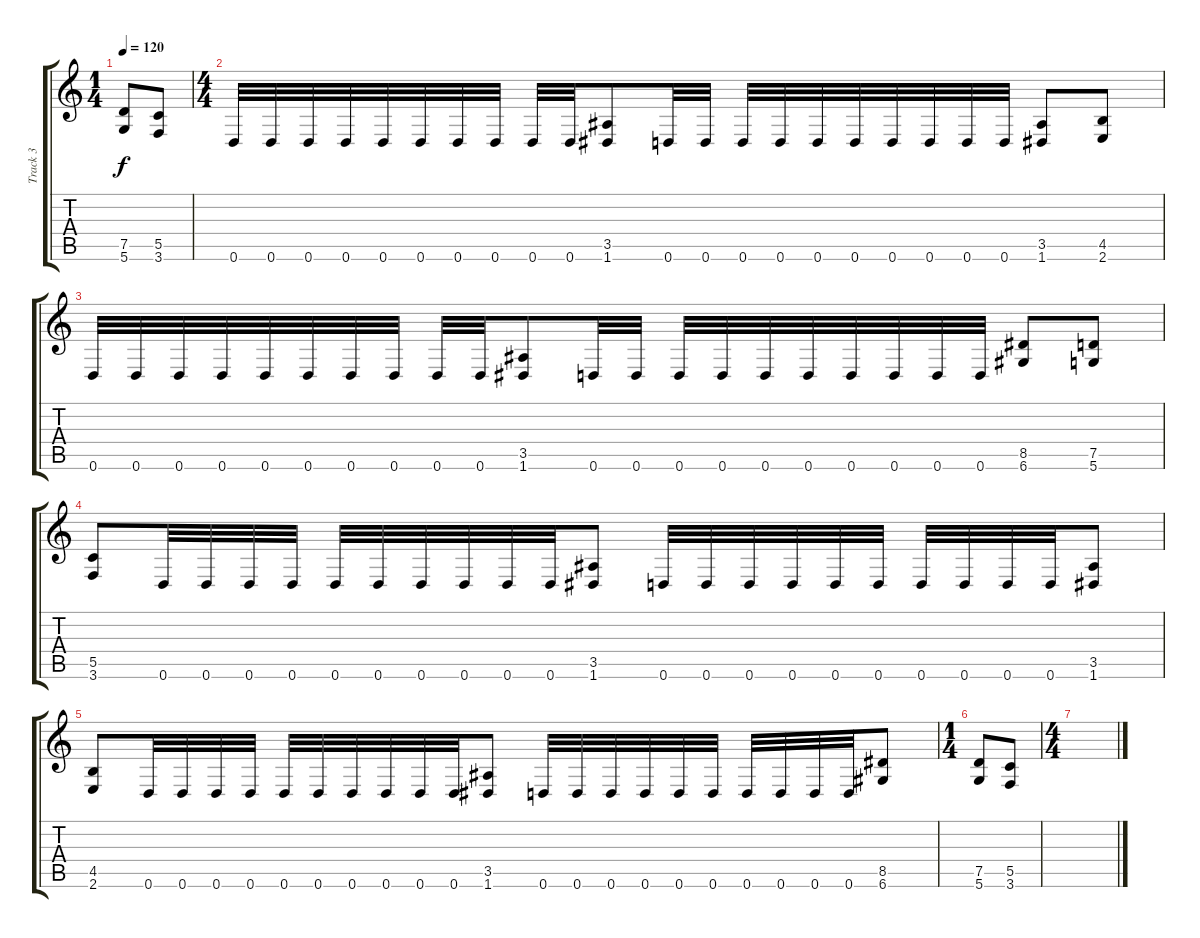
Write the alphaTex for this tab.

\track ("Track 3" "Track 3") {instrument distortionguitar}
\staff {score tabs}
\tuning (D4 A3 F3 C3 G2 D2) {hide}
\ts (1 4)
\tempo 120
\clef g2
\ks c
(7.5 5.6).8{dy f} (5.5 3.6).8 |
\ts (4 4)
0.6.32 0.6.32 0.6.32 0.6.32 0.6.32 0.6.32 0.6.32 0.6.32 0.6.32 0.6.32 (3.5 1.6).8 0.6.32 0.6.32 0.6.32 0.6.32 0.6.32 0.6.32 0.6.32 0.6.32 0.6.32 0.6.32 (3.5 1.6).8 (4.5 2.6).8 |
0.6.32 0.6.32 0.6.32 0.6.32 0.6.32 0.6.32 0.6.32 0.6.32 0.6.32 0.6.32 (3.5 1.6).8 0.6.32 0.6.32 0.6.32 0.6.32 0.6.32 0.6.32 0.6.32 0.6.32 0.6.32 0.6.32 (8.5 6.6).8 (7.5 5.6).8 |
(5.5 3.6).8 0.6.32 0.6.32 0.6.32 0.6.32 0.6.32 0.6.32 0.6.32 0.6.32 0.6.32 0.6.32 (3.5 1.6).8 0.6.32 0.6.32 0.6.32 0.6.32 0.6.32 0.6.32 0.6.32 0.6.32 0.6.32 0.6.32 (3.5 1.6).8 |
(4.5 2.6).8 0.6.32 0.6.32 0.6.32 0.6.32 0.6.32 0.6.32 0.6.32 0.6.32 0.6.32 0.6.32 (3.5 1.6).8 0.6.32 0.6.32 0.6.32 0.6.32 0.6.32 0.6.32 0.6.32 0.6.32 0.6.32 0.6.32 (8.5 6.6).8 |
\ts (1 4)
(7.5 5.6).8 (5.5 3.6).8 |
\ts (4 4)
